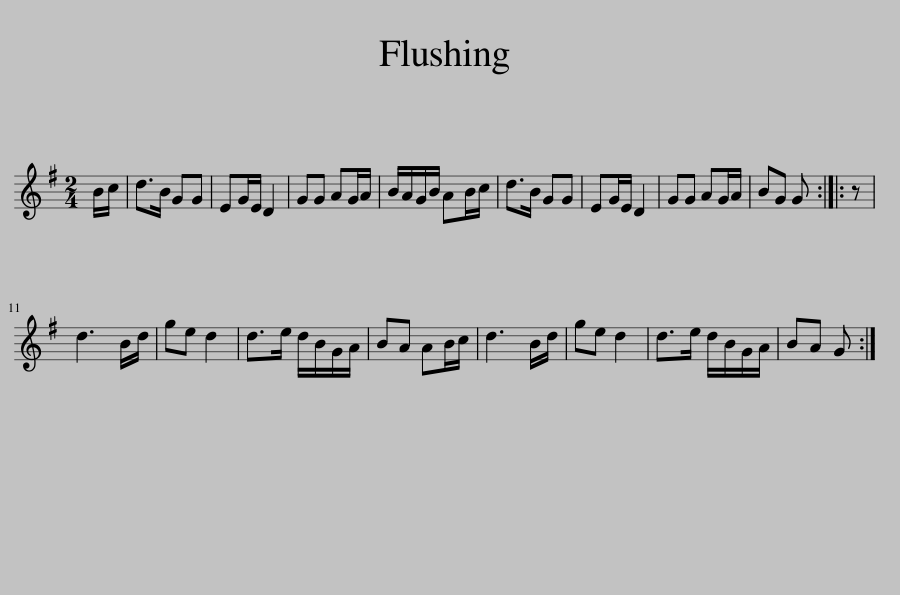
X:1
L:1/8
M:2/4
I:linebreak $
K:G
V:1 treble
V:1
 B/c/ | d>B GG | EG/E/ D2 | GG AG/A/ | B/A/G/B/ AB/c/ | %5
 d>B GG | EG/E/ D2 | GG AG/A/ | BG G :: z |$ %10
 d3 B/d/ | ge d2 | d>e d/B/G/A/ | BA AB/c/ | d3 B/d/ | %15
 ge d2 | d>e d/B/G/A/ | BA G :| %18
